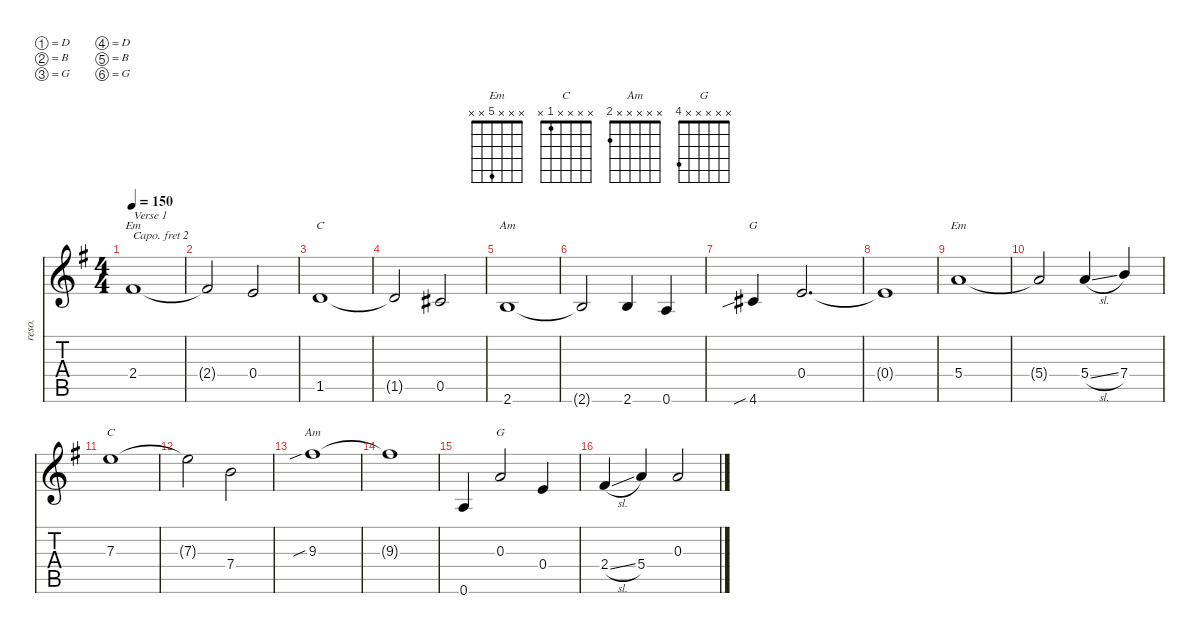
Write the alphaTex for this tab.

\defaultSystemsLayout 4
\hideDynamics
\bracketExtendMode nobrackets
\track ("Resonator" "reso.") {instrument acousticguitarsteel}
\staff {score tabs}
\capo 2
\tuning (D4 B3 G3 D3 B2 G2)
\chord ("Em" x x x 2 x x) {showfingering false}
\chord ("C" x x x x 1 x) {showfingering false}
\chord ("Am" x x x x x 2) {showfingering false}
\chord ("G" x x x x x 4) {showfingering false}
\chord ("Em" x x x 5 x x) {showfingering false}
\ts (4 4)
\tempo 150
\clef g2
\ks g
2.4{acc #}.1{ch "Em" txt "Verse 1" dy mf beam Up} |
2.4{t acc #}.2{beam Up} 0.4{acc forcenatural}.2{beam Up} |
1.5{acc forcenatural}.1{ch "C" beam Up} |
1.5{t acc forcenatural}.2{beam Up} 0.5{acc #}.2{beam Up} |
2.6{acc forcenatural}.1{ch "Am" beam Up} |
2.6{t acc forcenatural}.2{beam Up} 2.6{acc forcenatural}.4{beam Up} 0.6{acc forcenatural}.4{beam Up} |
4.6{sib acc #}.4{ch "G" beam Up} 0.4{acc forcenatural}.2{d beam Up} |
0.4{t acc forcenatural}.1{beam Up} |
5.4{acc forcenatural}.1{ch "Em" beam Up} |
5.4{t acc forcenatural}.2{beam Up} 5.4{sl acc forcenatural}.4{beam Up} 7.4{acc forcenatural}.4{beam Up} |
7.3{acc forcenatural}.1{ch "C" beam Down} |
7.3{t acc forcenatural}.2{beam Down} 7.4{acc forcenatural}.2{beam Down} |
9.3{sib acc #}.1{ch "Am" beam Down} |
9.3{t acc #}.1{beam Down} |
0.6{acc forcenatural}.4{beam Up} 0.3{acc forcenatural}.2{ch "G" beam Up} 0.4{acc forcenatural}.4{beam Up} |
2.4{sl acc #}.4{beam Up} 5.4{acc forcenatural}.4{beam Up} 0.3{acc forcenatural}.2{beam Up}
